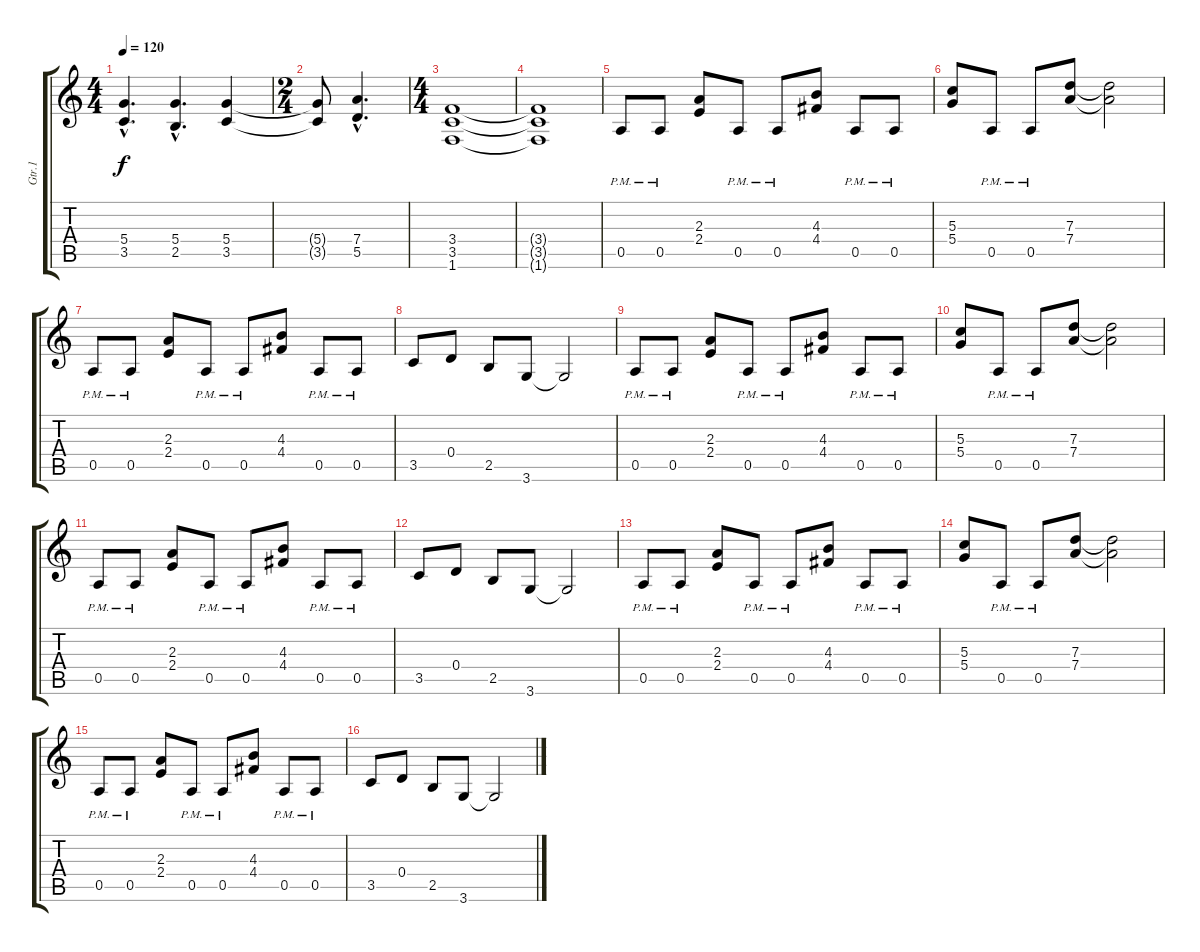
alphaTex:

\track ("Gtr.1" "Gtr.1") {instrument distortionguitar}
\staff {score tabs}
\tuning (E4 B3 G3 D3 A2 E2) {hide}
\ts (4 4)
\tempo 120
\clef g2
\ks c
(5.4{hac} 3.5{hac}).4{d dy f} (5.4{hac} 2.5{hac}).4{d} (5.4 3.5).4 |
\ts (2 4)
(5.4{t} 3.5{t}).8 (7.4{hac} 5.5{hac}).4{d} |
\ts (4 4)
(3.4 3.5 1.6).1 |
(3.4{t} 3.5{t} 1.6{t}).1 |
0.5{pm}.8 0.5{pm}.8 (2.3 2.4).8 0.5{pm}.8 0.5{pm}.8 (4.3 4.4).8 0.5{pm}.8 0.5{pm}.8 |
(5.3 5.4).8 0.5{pm}.8 0.5{pm}.8 (7.3 7.4).8 (7.3{t} 7.4{t}).2 |
0.5{pm}.8 0.5{pm}.8 (2.3 2.4).8 0.5{pm}.8 0.5{pm}.8 (4.3 4.4).8 0.5{pm}.8 0.5{pm}.8 |
3.5.8 0.4.8 2.5.8 3.6.8 3.6{t}.2 |
0.5{pm}.8 0.5{pm}.8 (2.3 2.4).8 0.5{pm}.8 0.5{pm}.8 (4.3 4.4).8 0.5{pm}.8 0.5{pm}.8 |
(5.3 5.4).8 0.5{pm}.8 0.5{pm}.8 (7.3 7.4).8 (7.3{t} 7.4{t}).2 |
0.5{pm}.8 0.5{pm}.8 (2.3 2.4).8 0.5{pm}.8 0.5{pm}.8 (4.3 4.4).8 0.5{pm}.8 0.5{pm}.8 |
3.5.8 0.4.8 2.5.8 3.6.8 3.6{t}.2 |
0.5{pm}.8 0.5{pm}.8 (2.3 2.4).8 0.5{pm}.8 0.5{pm}.8 (4.3 4.4).8 0.5{pm}.8 0.5{pm}.8 |
(5.3 5.4).8 0.5{pm}.8 0.5{pm}.8 (7.3 7.4).8 (7.3{t} 7.4{t}).2 |
0.5{pm}.8 0.5{pm}.8 (2.3 2.4).8 0.5{pm}.8 0.5{pm}.8 (4.3 4.4).8 0.5{pm}.8 0.5{pm}.8 |
3.5.8 0.4.8 2.5.8 3.6.8 3.6{t}.2
